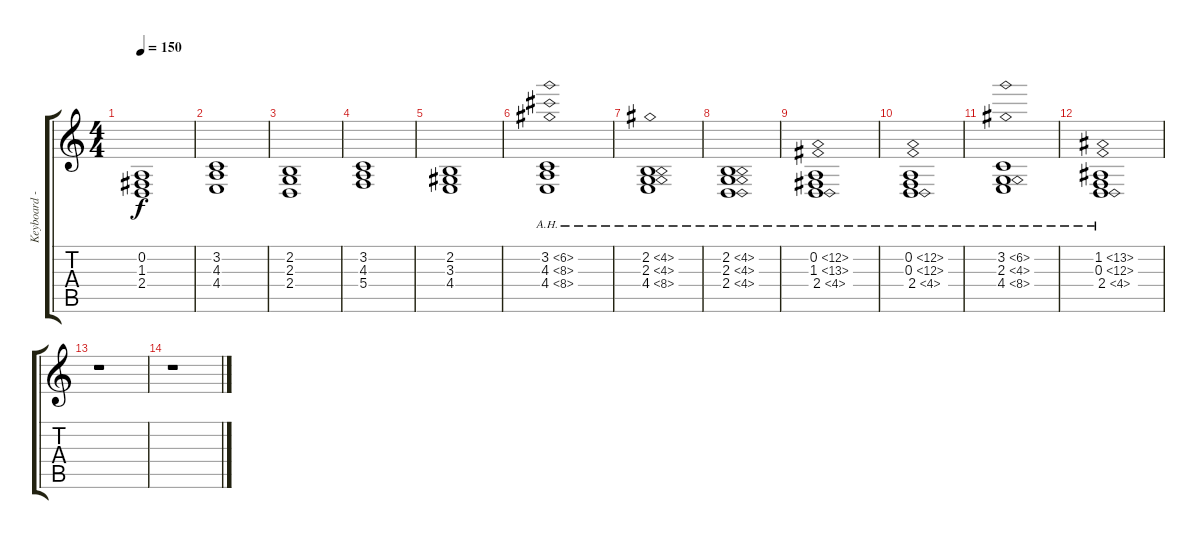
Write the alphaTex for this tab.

\track ("Keyboard - Choir Aahs" "Keyboard -") {instrument choiraahs}
\staff {score tabs}
\tuning (D4 A3 F3 C3 G2 D2) {hide}
\ts (4 4)
\tempo 150
\clef g2
\ks c
(0.2 1.3 2.4).1{dy f} |
(3.2 4.3 4.4).1 |
(2.2 2.3 2.4).1 |
(3.2 4.3 5.4).1 |
(2.2 3.3 4.4).1 |
(3.2{ah 3} 4.3{ah 4} 4.4{ah 4}).1 |
(2.2{ah 2} 2.3{ah 2} 4.4{ah 4}).1 |
(2.2{ah 2} 2.3{ah 2} 2.4{ah 2}).1 |
(0.2{ah 12} 1.3{ah 12} 2.4{ah 2}).1 |
(0.2{ah 12} 0.3{ah 12} 2.4{ah 2}).1 |
(3.2{ah 3} 2.3{ah 2} 4.4{ah 4}).1 |
(1.2{ah 12} 0.3{ah 12} 2.4{ah 2}).1 |
r.1 |
r.1
